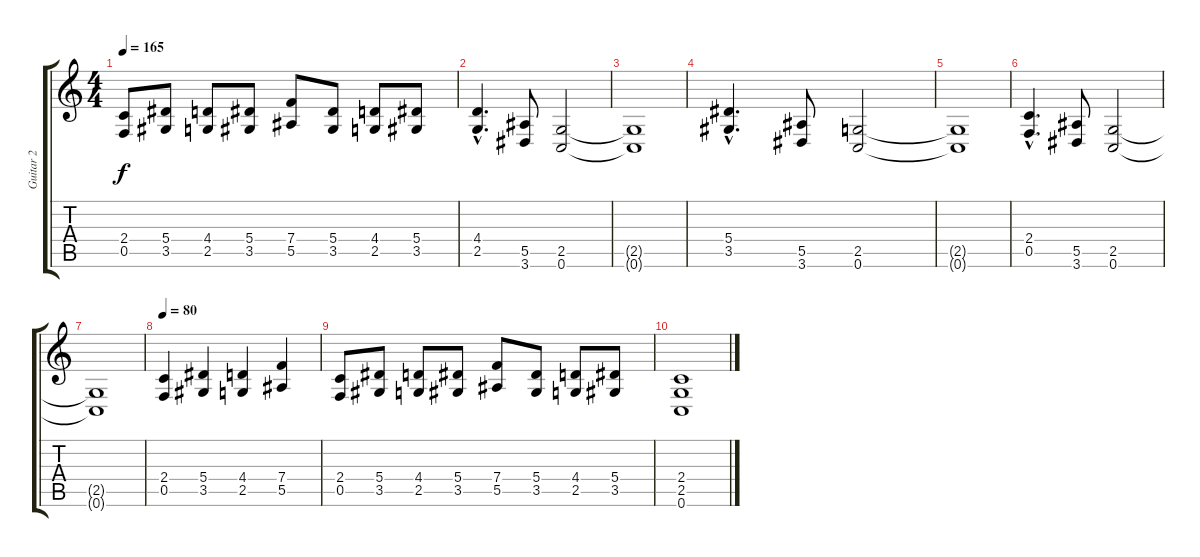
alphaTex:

\track ("Guitar 2" "Guitar 2") {instrument distortionguitar}
\staff {score tabs}
\tuning (C4 G3 Eb3 Bb2 F2 C2) {hide}
\ts (4 4)
\tempo 165
\clef g2
\ks c
(2.4 0.5).8{dy f} (5.4 3.5).8 (4.4 2.5).8 (5.4 3.5).8 (7.4 5.5).8 (5.4 3.5).8 (4.4 2.5).8 (5.4 3.5).8 |
(4.4{hac} 2.5{hac}).4{d} (5.5 3.6).8 (2.5 0.6).2 |
(2.5{t} 0.6{t}).1 |
(5.4{hac} 3.5{hac}).4{d} (5.5 3.6).8 (2.5 0.6).2 |
(2.5{t} 0.6{t}).1 |
(2.4{hac} 0.5{hac}).4{d} (5.5 3.6).8 (2.5 0.6).2 |
(2.5{t} 0.6{t}).1 |
\tempo 80
(2.4 0.5).4 (5.4 3.5).4 (4.4 2.5).4 (7.4 5.5).4 |
(2.4 0.5).8 (5.4 3.5).8 (4.4 2.5).8 (5.4 3.5).8 (7.4 5.5).8 (5.4 3.5).8 (4.4 2.5).8 (5.4 3.5).8 |
(2.4 2.5 0.6).1
